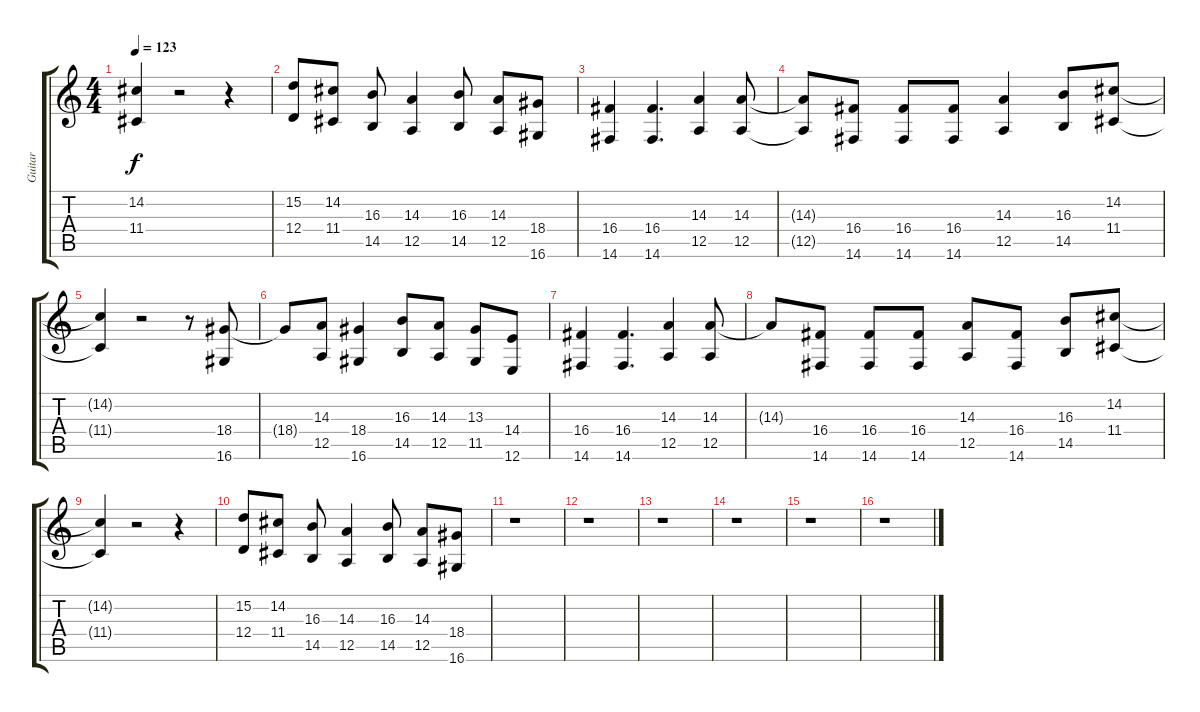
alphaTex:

\track ("Guitar" "Guitar") {instrument lead8bassandlead}
\staff {score tabs}
\tuning (E4 B3 G3 D3 A2 E2) {hide}
\ts (4 4)
\tempo 123
\clef g2
\ks c
(14.2{t} 11.4{t}).4{dy f} r.2 r.4 |
(15.2 12.4).8 (14.2 11.4).8 (16.3 14.5).8 (14.3 12.5).4 (16.3 14.5).8 (14.3 12.5).8 (18.4 16.6).8 |
(16.4 14.6).4 (16.4 14.6).4{d} (14.3 12.5).4 (14.3 12.5).8 |
(14.3{t} 12.5{t}).8 (16.4 14.6).8 (16.4 14.6).8 (16.4 14.6).8 (14.3 12.5).4 (16.3 14.5).8 (14.2 11.4).8 |
(14.2{t} 11.4{t}).4 r.2 r.8 (18.4 16.6).8 |
18.4{t}.8 (14.3 12.5).8 (18.4 16.6).4 (16.3 14.5).8 (14.3 12.5).8 (13.3 11.5).8 (14.4 12.6).8 |
(16.4 14.6).4 (16.4 14.6).4{d} (14.3 12.5).4 (14.3 12.5).8 |
14.3{t}.8 (16.4 14.6).8 (16.4 14.6).8 (16.4 14.6).8 (14.3 12.5).8 (16.4 14.6).8 (16.3 14.5).8 (14.2 11.4).8 |
(14.2{t} 11.4{t}).4 r.2 r.4 |
(15.2 12.4).8 (14.2 11.4).8 (16.3 14.5).8 (14.3 12.5).4 (16.3 14.5).8 (14.3 12.5).8 (18.4 16.6).8 |
r.1 |
r.1 |
r.1 |
r.1 |
r.1 |
r.1
